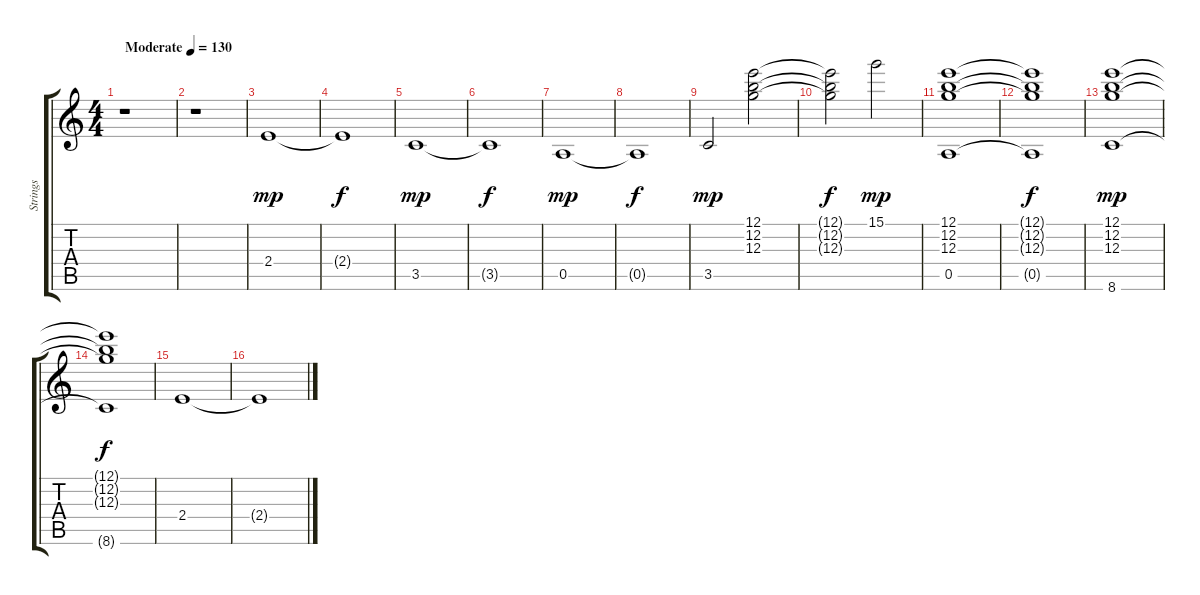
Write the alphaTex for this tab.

\track ("Strings" "Strings") {instrument electricguitarjazz}
\staff {score tabs}
\tuning (E4 B3 G3 D3 A2 E2) {hide}
\ts (4 4)
\tempo (130 "Moderate")
\clef g2
\ks c
r.1{dy mp instrument electricguitarjazz} |
r.1 |
2.4.1 |
2.4{t}.1{dy f} |
3.5.1{dy mp} |
3.5{t}.1{dy f} |
0.5.1{dy mp} |
0.5{t}.1{dy f} |
3.5.2{dy mp} (12.1 12.2 12.3).2 |
(12.1{t} 12.2{t} 12.3{t}).2{dy f} 15.1.2{dy mp} |
(12.1 12.2 12.3 0.5).1 |
(12.1{t} 12.2{t} 12.3{t} 0.5{t}).1{dy f} |
(12.1 12.2 12.3 8.6).1{dy mp} |
(12.1{t} 12.2{t} 12.3{t} 8.6{t}).1{dy f} |
2.4.1 |
2.4{t}.1
